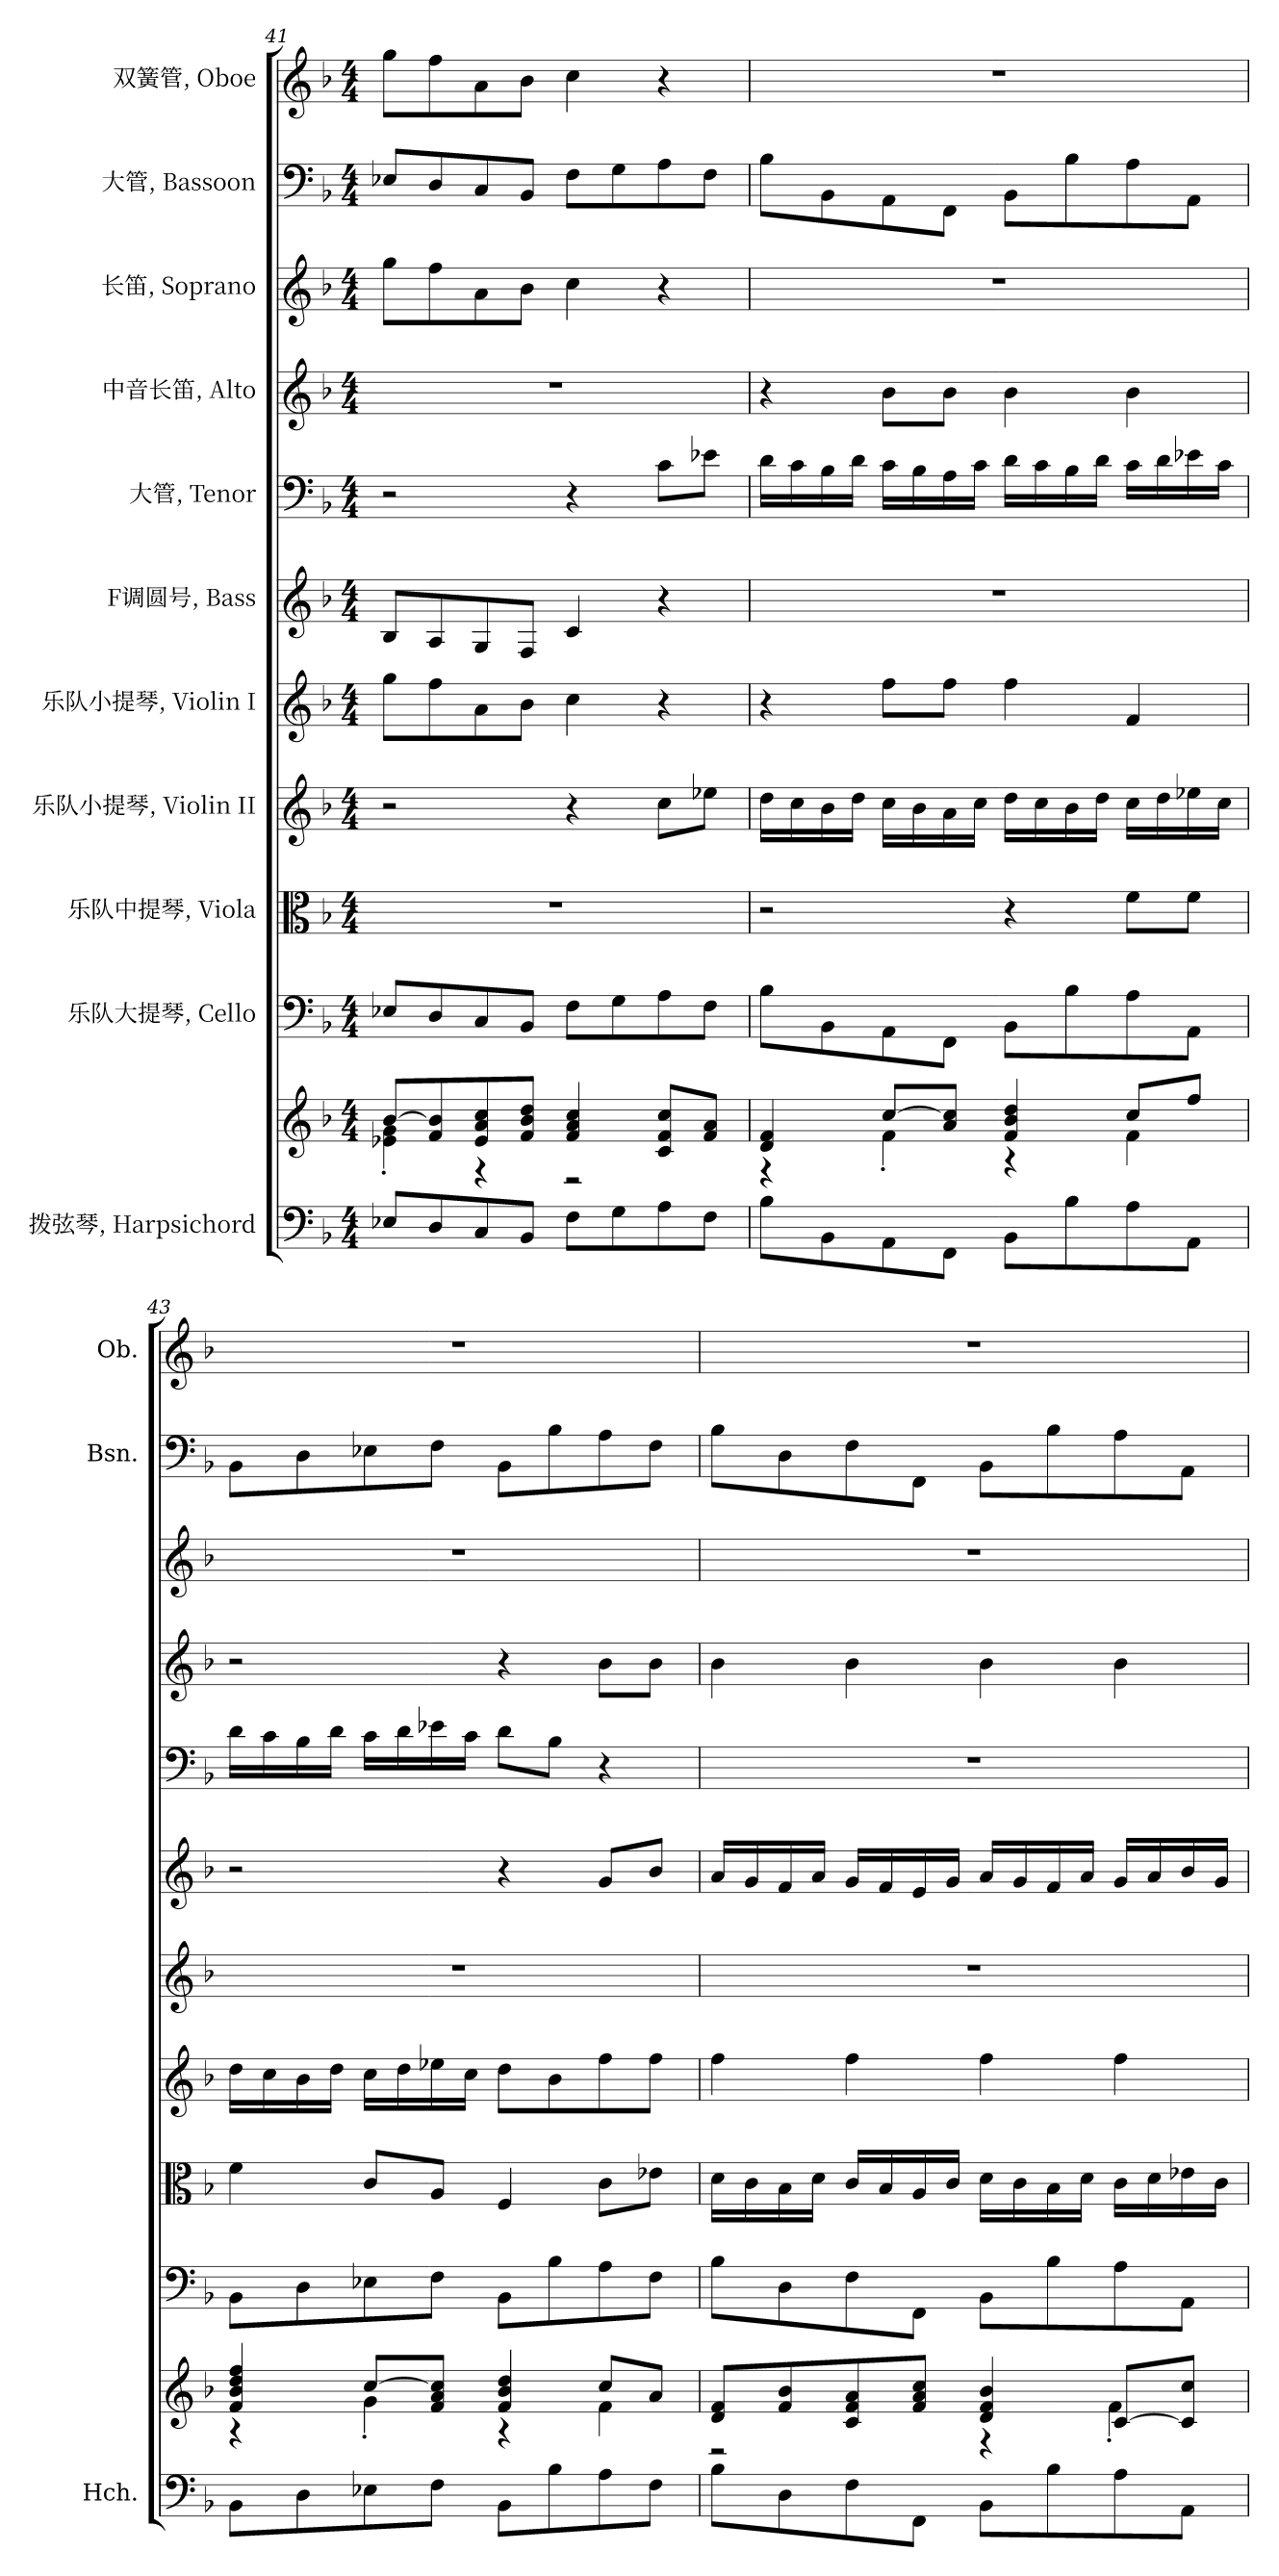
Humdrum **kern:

**kern	**kern	**kern	**kern	**kern	**kern	**kern	**kern	**kern	**kern	**kern	**kern
*part11	*part11	*part10	*part9	*part8	*part7	*part6	*part5	*part4	*part3	*part2	*part1
*staff12	*staff11	*staff10	*staff9	*staff8	*staff7	*staff6	*staff5	*staff4	*staff3	*staff2	*staff1
*I"拨弦琴, Harpsichord	*	*I"乐队大提琴, Cello	*I"乐队中提琴, Viola	*I"乐队小提琴, Violin II	*I"乐队小提琴, Violin I	*I"F调圆号, Bass	*I"大管, Tenor	*I"中音长笛, Alto	*I"长笛, Soprano	*I"大管, Bassoon	*I"双簧管, Oboe
*I'Hch.	*	*	*	*	*	*	*	*	*	*I'Bsn.	*I'Ob.
*clefF4	*clefG2	*clefF4	*clefC3	*clefG2	*clefG2	*clefG2	*clefF4	*clefG2	*clefG2	*clefF4	*clefG2
*	*	*	*	*	*	*ITrd4c7	*	*ITrd3c5	*	*	*
*k[b-]	*k[b-]	*k[b-]	*k[b-]	*k[b-]	*k[b-]	*k[b-e-]	*k[b-]	*k[]	*k[b-]	*k[b-]	*k[b-]
*M4/4	*M4/4	*M4/4	*M4/4	*M4/4	*M4/4	*M4/4	*M4/4	*M4/4	*M4/4	*M4/4	*M4/4
=41	=41	=41	=41	=41	=41	=41	=41	=41	=41	=41	=41
*	*^	*	*	*	*	*	*	*	*	*	*
8E-X/L	[8b-/L	4e-X\' 4g\'	8E-X/L	1r	2r	8gg\L	8E-/L	2r	1r	8gg\L	8E-X/L	8gg\L
8D/	8f/ 8b-/]	.	8D/	.	.	8ff\	8D/	.	.	8ff\	8D/	8ff\
8C/	8e-/ 8a/ 8cc/	4r	8C/	.	.	8a\	8C/	.	.	8a\	8C/	8a\
8BB-/J	8f/ 8b-/ 8dd/J	.	8BB-/J	.	.	8b-\J	8BB-/J	.	.	8b-\J	8BB-/J	8b-\J
8F\L	4f/ 4a/ 4cc/	2r	8F\L	.	4r	4cc\	4F/	4r	.	4cc\	8F\L	4cc\
8G\	.	.	8G\	.	.	.	.	.	.	.	8G\	.
8A\	8c/ 8f/ 8cc/L	.	8A\	.	8cc\L	4r	4r	8c\L	.	4r	8A\	4r
8F\J	8f/ 8a/J	.	8F\J	.	8ee-X\J	.	.	8e-X\J	.	.	8F\J	.
!!LO:PB:g=z
=42	=42	=42	=42	=42	=42	=42	=42	=42	=42	=42	=42	=42
8B-\L	4d/ 4f/	4r	8B-\L	2r	16dd\LL	4r	1r	16d\LL	4r	1r	8B-\L	1r
.	.	.	.	.	16cc\	.	.	16c\	.	.	.	.
8BB-\	.	.	8BB-\	.	16b-\	.	.	16B-\	.	.	8BB-\	.
.	.	.	.	.	16dd\JJ	.	.	16d\JJ	.	.	.	.
8AA\	[8cc/L	4f'\	8AA\	.	16cc\LL	8ff\L	.	16c\LL	8f\L	.	8AA\	.
.	.	.	.	.	16b-\	.	.	16B-\	.	.	.	.
8FF\J	8a/ 8cc/]J	.	8FF\J	.	16a\	8ff\J	.	16A\	8f\J	.	8FF\J	.
.	.	.	.	.	16cc\JJ	.	.	16c\JJ	.	.	.	.
8BB-\L	4f/ 4b-/ 4dd/	4r	8BB-\L	4r	16dd\LL	4ff\	.	16d\LL	4f\	.	8BB-\L	.
.	.	.	.	.	16cc\	.	.	16c\	.	.	.	.
8B-\	.	.	8B-\	.	16b-\	.	.	16B-\	.	.	8B-\	.
.	.	.	.	.	16dd\JJ	.	.	16d\JJ	.	.	.	.
8A\	8cc/L	4f\	8A\	8f\L	16cc\LL	4f/	.	16c\LL	4f\	.	8A\	.
.	.	.	.	.	16dd\	.	.	16d\	.	.	.	.
8AA\J	8ff/J	.	8AA\J	8f\J	16ee-X\	.	.	16e-X\	.	.	8AA\J	.
.	.	.	.	.	16cc\JJ	.	.	16c\JJ	.	.	.	.
=43	=43	=43	=43	=43	=43	=43	=43	=43	=43	=43	=43	=43
8BB-\L	4f/ 4b-/ 4dd/ 4ff/	4r	8BB-\L	4f\	16dd\LL	1r	2r	16d\LL	2r	1r	8BB-\L	1r
.	.	.	.	.	16cc\	.	.	16c\	.	.	.	.
8D\	.	.	8D\	.	16b-\	.	.	16B-\	.	.	8D\	.
.	.	.	.	.	16dd\JJ	.	.	16d\JJ	.	.	.	.
8E-X\	[8cc/L	4g'\	8E-X\	8c/L	16cc\LL	.	.	16c\LL	.	.	8E-X\	.
.	.	.	.	.	16dd\	.	.	16d\	.	.	.	.
8F\J	8f/ 8a/ 8cc/]J	.	8F\J	8A/J	16ee-X\	.	.	16e-X\	.	.	8F\J	.
.	.	.	.	.	16cc\JJ	.	.	16c\JJ	.	.	.	.
8BB-\L	4f/ 4b-/ 4dd/	4r	8BB-\L	4F/	8dd\L	.	4r	8d\L	4r	.	8BB-\L	.
8B-\	.	.	8B-\	.	8b-\	.	.	8B-\J	.	.	8B-\	.
8A\	8cc/L	4f\	8A\	8c\L	8ff\	.	8c/L	4r	8f\L	.	8A\	.
8F\J	8a/J	.	8F\J	8e-X\J	8ff\J	.	8e-/J	.	8f\J	.	8F\J	.
!!LO:PB:g=z
=44	=44	=44	=44	=44	=44	=44	=44	=44	=44	=44	=44	=44
8B-\L	8d/ 8f/L	2r	8B-\L	16d\LL	4ff\	1r	16d/LL	1r	4f\	1r	8B-\L	1r
.	.	.	.	16c\	.	.	16c/	.	.	.	.	.
8D\	8f/ 8b-/	.	8D\	16B-\	.	.	16B-/	.	.	.	8D\	.
.	.	.	.	16d\JJ	.	.	16d/JJ	.	.	.	.	.
8F\	8c/ 8f/ 8a/	.	8F\	16c/LL	4ff\	.	16c/LL	.	4f\	.	8F\	.
.	.	.	.	16B-/	.	.	16B-/	.	.	.	.	.
8FF\J	8f/ 8a/ 8cc/J	.	8FF\J	16A/	.	.	16A/	.	.	.	8FF\J	.
.	.	.	.	16c/JJ	.	.	16c/JJ	.	.	.	.	.
8BB-\L	4d/ 4f/ 4b-/	4r	8BB-\L	16d\LL	4ff\	.	16d/LL	.	4f\	.	8BB-\L	.
.	.	.	.	16c\	.	.	16c/	.	.	.	.	.
8B-\	.	.	8B-\	16B-\	.	.	16B-/	.	.	.	8B-\	.
.	.	.	.	16d\JJ	.	.	16d/JJ	.	.	.	.	.
8A\	[8c/L	4f'\	8A\	16c\LL	4ff\	.	16c/LL	.	4f\	.	8A\	.
.	.	.	.	16d\	.	.	16d/	.	.	.	.	.
8AA\J	8c/] 8cc/J	.	8AA\J	16e-X\	.	.	16e-/	.	.	.	8AA\J	.
.	.	.	.	16c\JJ	.	.	16c/JJ	.	.	.	.	.
*	*v	*v	*	*	*	*	*	*	*	*	*	*
=	=	=	=	=	=	=	=	=	=	=	=
*-	*-	*-	*-	*-	*-	*-	*-	*-	*-	*-	*-
